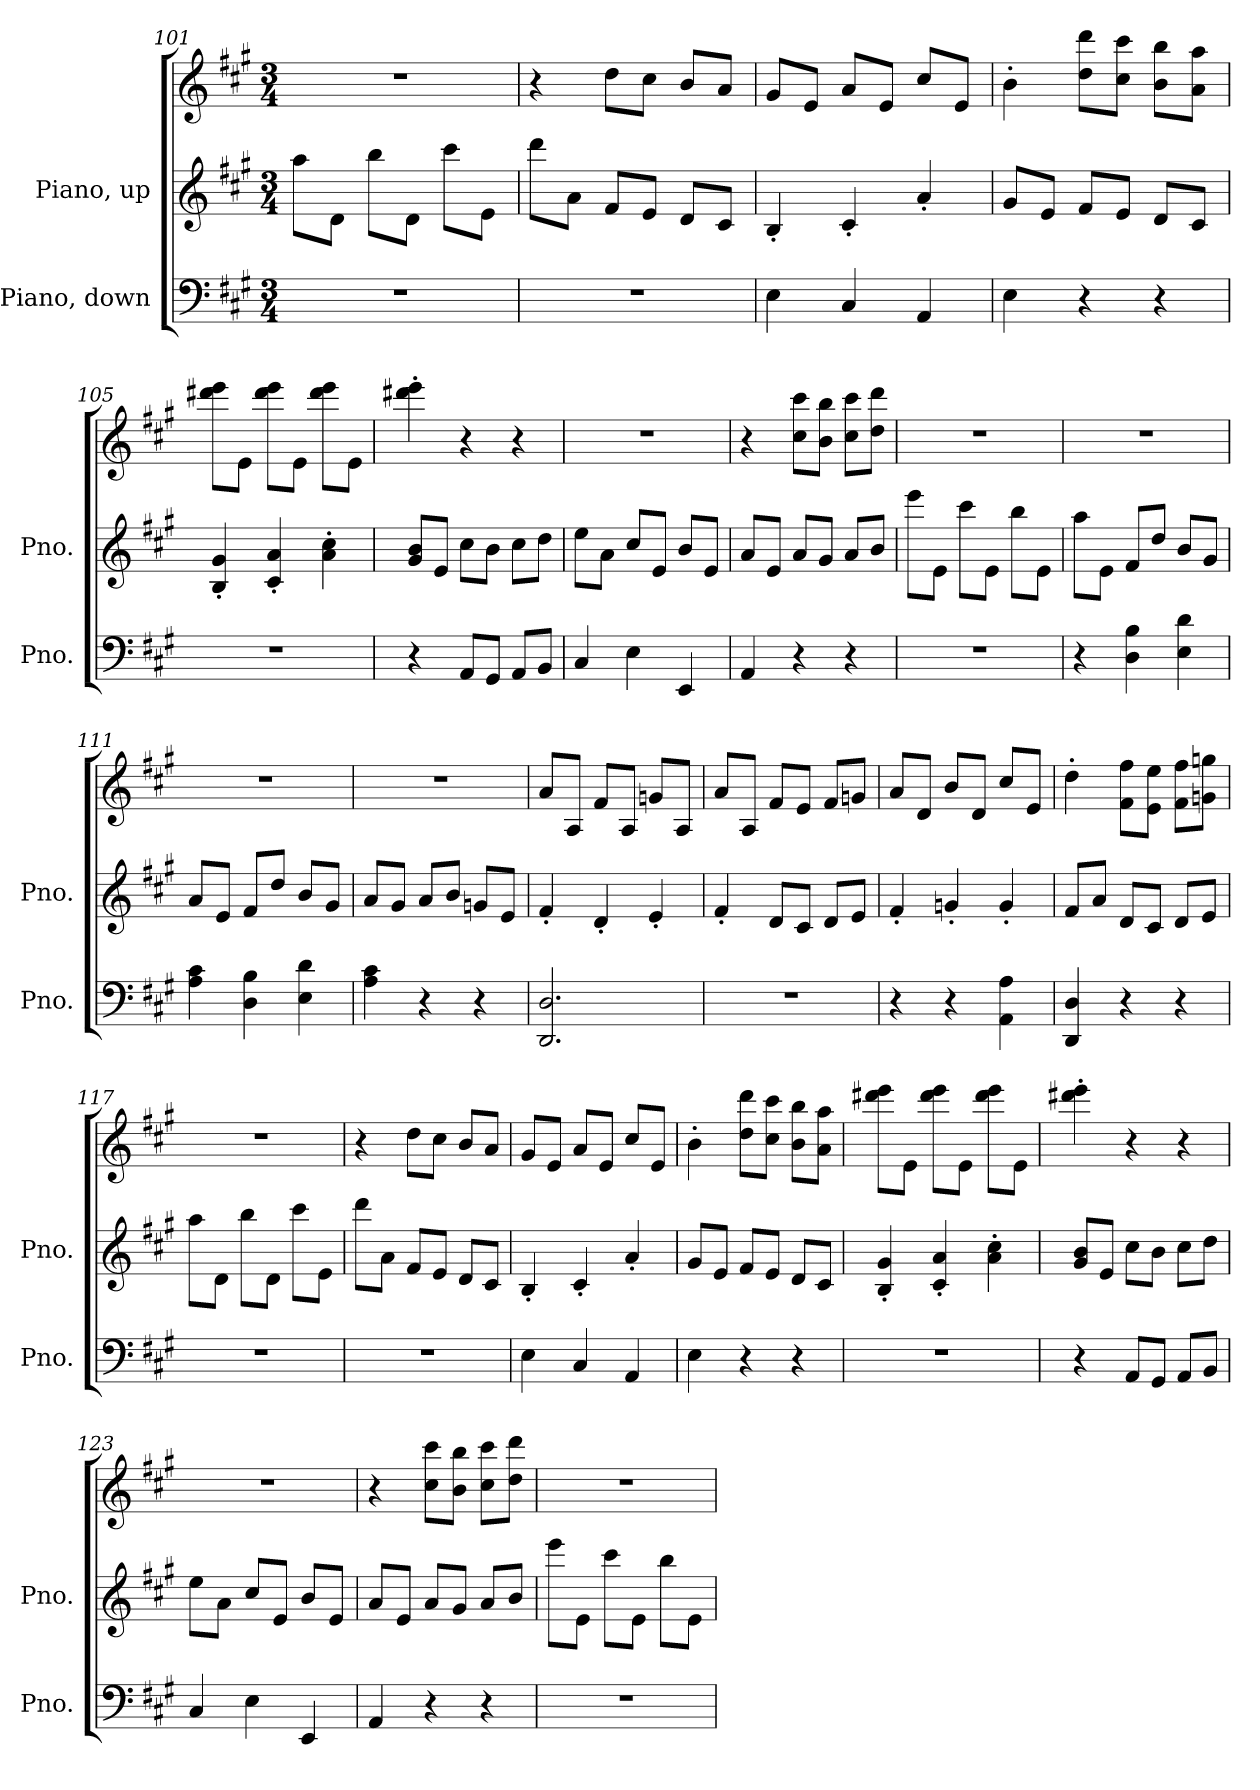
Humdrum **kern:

**kern	**kern	**kern
*part2	*part1	*part1
*staff3	*staff2	*staff1
*I"Piano, down	*I"Piano, up	*
*I'Pno.	*I'Pno.	*
!!LO:PB:g=z
*clefF4	*clefG2	*clefG2
*k[f#c#g#]	*k[f#c#g#]	*k[f#c#g#]
*M3/4	*M3/4	*M3/4
=101	=101	=101
2.r	8aa\L	2.r
.	8d\J	.
.	8bb\L	.
.	8d\J	.
.	8ccc#\L	.
.	8e\J	.
=102	=102	=102
2.r	8ddd\L	4r
.	8a\J	.
.	8f#/L	8dd\L
.	8e/J	8cc#\J
.	8d/L	8b/L
.	8c#/J	8a/J
=103	=103	=103
4E\	4B'/	8g#/L
.	.	8e/J
4C#/	4c#'/	8a/L
.	.	8e/J
4AA/	4a'/	8cc#/L
.	.	8e/J
=104	=104	=104
4E\	8g#/L	4b'\
.	8e/J	.
4r	8f#/L	8dd\ 8ddd\L
.	8e/J	8cc#\ 8ccc#\J
4r	8d/L	8b\ 8bb\L
.	8c#/J	8a\ 8aa\J
=105	=105	=105
2.r	4B/' 4g#/'	8ddd#X\ 8eee\L
.	.	8e\J
.	4c#/' 4a/'	8ddd#\ 8eee\L
.	.	8e\J
.	4a\' 4cc#\'	8ddd#\ 8eee\L
.	.	8e\J
!!LO:LB:g=z
=106	=106	=106
4r	8g#/ 8b/L	4ddd#X\' 4eee\'
.	8e/J	.
8AA/L	8cc#\L	4r
8GG#/J	8b\J	.
8AA/L	8cc#\L	4r
8BB/J	8dd\J	.
=107	=107	=107
4C#/	8ee\L	2.r
.	8a\J	.
4E\	8cc#/L	.
.	8e/J	.
4EE/	8b/L	.
.	8e/J	.
=108	=108	=108
4AA/	8a/L	4r
.	8e/J	.
4r	8a/L	8cc#\ 8ccc#\L
.	8g#/J	8b\ 8bb\J
4r	8a/L	8cc#\ 8ccc#\L
.	8b/J	8dd\ 8ddd\J
=109	=109	=109
2.r	8eee\L	2.r
.	8e\J	.
.	8ccc#\L	.
.	8e\J	.
.	8bb\L	.
.	8e\J	.
=110	=110	=110
4r	8aa\L	2.r
.	8e\J	.
4D\ 4B\	8f#/L	.
.	8dd/J	.
4E\ 4d\	8b/L	.
.	8g#/J	.
!!LO:LB:g=z
=111	=111	=111
4A\ 4c#\	8a/L	2.r
.	8e/J	.
4D\ 4B\	8f#/L	.
.	8dd/J	.
4E\ 4d\	8b/L	.
.	8g#/J	.
=112	=112	=112
4A\ 4c#\	8a/L	2.r
.	8g#/J	.
4r	8a/L	.
.	8b/J	.
4r	8gn/L	.
.	8e/J	.
=113	=113	=113
2.DD/ 2.D/	4f#'/	8a/L
.	.	8A/J
.	4d'/	8f#/L
.	.	8A/J
.	4e'/	8gn/L
.	.	8A/J
=114	=114	=114
2.r	4f#'/	8a/L
.	.	8A/J
.	8d/L	8f#/L
.	8c#/J	8e/J
.	8d/L	8f#/L
.	8e/J	8gn/J
=115	=115	=115
4r	4f#'/	8a/L
.	.	8d/J
4r	4gn'/	8b/L
.	.	8d/J
4AA\ 4A\	4g'/	8cc#/L
.	.	8e/J
!!LO:LB:g=z
=116	=116	=116
4DD/ 4D/	8f#/L	4dd'\
.	8a/J	.
4r	8d/L	8f#\ 8ff#\L
.	8c#/J	8e\ 8ee\J
4r	8d/L	8f#\ 8ff#\L
.	8e/J	8gn\ 8ggn\J
=117	=117	=117
2.r	8aa\L	2.r
.	8d\J	.
.	8bb\L	.
.	8d\J	.
.	8ccc#\L	.
.	8e\J	.
=118	=118	=118
2.r	8ddd\L	4r
.	8a\J	.
.	8f#/L	8dd\L
.	8e/J	8cc#\J
.	8d/L	8b/L
.	8c#/J	8a/J
=119	=119	=119
4E\	4B'/	8g#/L
.	.	8e/J
4C#/	4c#'/	8a/L
.	.	8e/J
4AA/	4a'/	8cc#/L
.	.	8e/J
=120	=120	=120
4E\	8g#/L	4b'\
.	8e/J	.
4r	8f#/L	8dd\ 8ddd\L
.	8e/J	8cc#\ 8ccc#\J
4r	8d/L	8b\ 8bb\L
.	8c#/J	8a\ 8aa\J
!!LO:PB:g=z
=121	=121	=121
2.r	4B/' 4g#/'	8ddd#X\ 8eee\L
.	.	8e\J
.	4c#/' 4a/'	8ddd#\ 8eee\L
.	.	8e\J
.	4a\' 4cc#\'	8ddd#\ 8eee\L
.	.	8e\J
=122	=122	=122
4r	8g#/ 8b/L	4ddd#X\' 4eee\'
.	8e/J	.
8AA/L	8cc#\L	4r
8GG#/J	8b\J	.
8AA/L	8cc#\L	4r
8BB/J	8dd\J	.
=123	=123	=123
4C#/	8ee\L	2.r
.	8a\J	.
4E\	8cc#/L	.
.	8e/J	.
4EE/	8b/L	.
.	8e/J	.
=124	=124	=124
4AA/	8a/L	4r
.	8e/J	.
4r	8a/L	8cc#\ 8ccc#\L
.	8g#/J	8b\ 8bb\J
4r	8a/L	8cc#\ 8ccc#\L
.	8b/J	8dd\ 8ddd\J
=125	=125	=125
2.r	8eee\L	2.r
.	8e\J	.
.	8ccc#\L	.
.	8e\J	.
.	8bb\L	.
.	8e\J	.
=	=	=
*-	*-	*-
